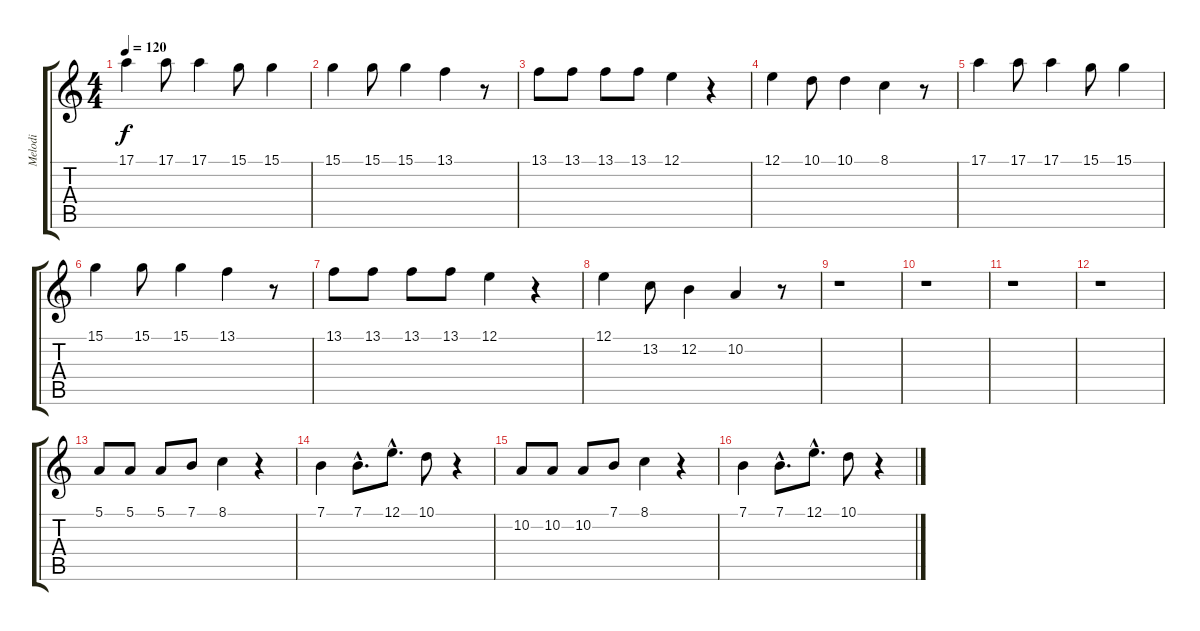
\track ("Melodi" "Melodi") {instrument choiraahs}
\staff {score tabs}
\tuning (E4 B3 G3 D3 A2 E2) {hide}
\ts (4 4)
\tempo 120
\clef g2
\ks c
17.1.4{dy f} 17.1.8 17.1.4 15.1.8 15.1.4 |
15.1.4 15.1.8 15.1.4 13.1.4 r.8 |
13.1.8 13.1.8 13.1.8 13.1.8 12.1.4 r.4 |
12.1.4 10.1.8 10.1.4 8.1.4 r.8 |
17.1.4 17.1.8 17.1.4 15.1.8 15.1.4 |
15.1.4 15.1.8 15.1.4 13.1.4 r.8 |
13.1.8 13.1.8 13.1.8 13.1.8 12.1.4 r.4 |
12.1.4 13.2.8 12.2.4 10.2.4 r.8 |
r.1 |
r.1 |
r.1 |
r.1 |
5.1.8 5.1.8 5.1.8 7.1.8 8.1.4 r.4 |
7.1.4 7.1{hac}.8{d} 12.1{hac}.8{d} 10.1.8 r.4 |
10.2.8 10.2.8 10.2.8 7.1.8 8.1.4 r.4 |
7.1.4 7.1{hac}.8{d} 12.1{hac}.8{d} 10.1.8 r.4
